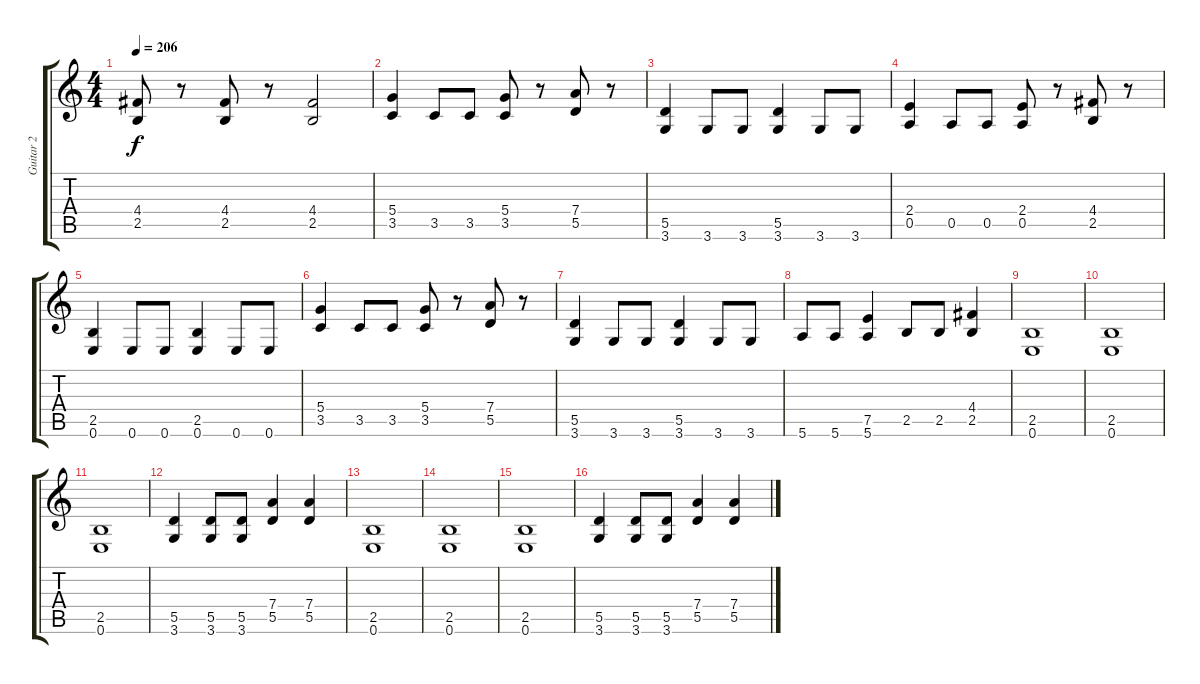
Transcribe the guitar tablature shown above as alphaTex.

\track ("Guitar 2" "Guitar 2") {instrument distortionguitar}
\staff {score tabs}
\tuning (E4 B3 G3 D3 A2 E2) {hide}
\ts (4 4)
\tempo 206
\clef g2
\ks c
(4.4 2.5).8{dy f} r.8 (4.4 2.5).8 r.8 (4.4 2.5).2 |
(5.4 3.5).4 3.5.8 3.5.8 (5.4 3.5).8 r.8 (7.4 5.5).8 r.8 |
(5.5 3.6).4 3.6.8 3.6.8 (5.5 3.6).4 3.6.8 3.6.8 |
(2.4 0.5).4 0.5.8 0.5.8 (2.4 0.5).8 r.8 (4.4 2.5).8 r.8 |
(2.5 0.6).4 0.6.8 0.6.8 (2.5 0.6).4 0.6.8 0.6.8 |
(5.4 3.5).4 3.5.8 3.5.8 (5.4 3.5).8 r.8 (7.4 5.5).8 r.8 |
(5.5 3.6).4 3.6.8 3.6.8 (5.5 3.6).4 3.6.8 3.6.8 |
5.6.8 5.6.8 (7.5 5.6).4 2.5.8 2.5.8 (4.4 2.5).4 |
(2.5 0.6).1 |
(2.5 0.6).1 |
(2.5 0.6).1 |
(5.5 3.6).4 (5.5 3.6).8 (5.5 3.6).8 (7.4 5.5).4 (7.4 5.5).4 |
(2.5 0.6).1 |
(2.5 0.6).1 |
(2.5 0.6).1 |
(5.5 3.6).4 (5.5 3.6).8 (5.5 3.6).8 (7.4 5.5).4 (7.4 5.5).4
